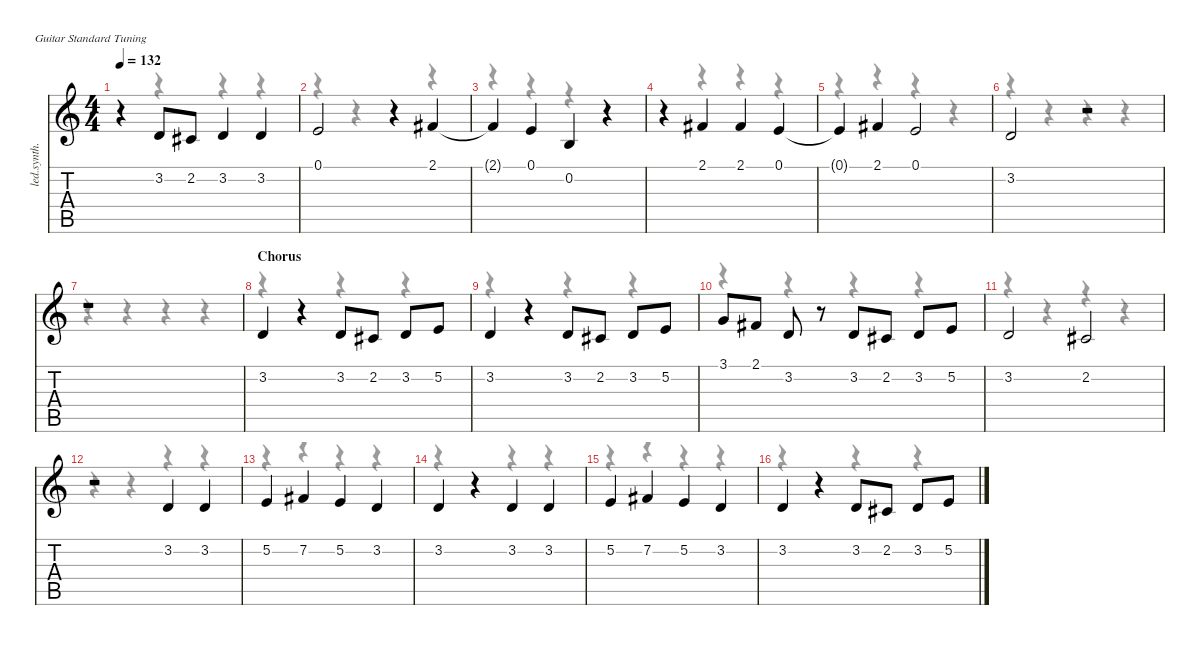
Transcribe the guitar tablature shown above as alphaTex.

\defaultSystemsLayout 4
\hideDynamics
\bracketExtendMode nobrackets
\otherSystemsTrackNameOrientation horizontal
\track ("Vocal" "led.synth.") {instrument lead6voice}
\staff {score tabs}
\tuning (E4 B3 G3 D3 A2 E2)
\voice
\ts (4 4)
\tempo 132
\clef g2
\ks c
r.4{dy f beam Up} 3.2.8{beam Up} 2.2{acc #}.8{beam Up} 3.2.4{beam Up} 3.2.4{beam Up} |
0.1.2{beam Up} r.4{beam Up} 2.1{acc #}.4{beam Up} |
2.1{t acc #}.4{beam Up} 0.1.4{beam Up} 0.2.4{beam Up} r.4{beam Up} |
r.4{beam Up} 2.1{acc #}.4{beam Up} 2.1{acc #}.4{beam Up} 0.1.4{beam Up} |
0.1{t}.4{beam Up} 2.1{acc #}.4{beam Up} 0.1.2{beam Up} |
3.2.2{beam Up} r.2{beam Up} |
r.1{beam Up} |
\section ("" "Chorus")
3.2.4{beam Up} r.4{beam Up} 3.2.8{beam Up} 2.2{acc #}.8{beam Up} 3.2.8{beam Up} 5.2.8{beam Up} |
3.2.4{beam Up} r.4{beam Up} 3.2.8{beam Up} 2.2{acc #}.8{beam Up} 3.2.8{beam Up} 5.2.8{beam Up} |
3.1.8{beam Up} 2.1{acc #}.8{beam Up} 3.2.8{beam Up} r.8{beam Up} 3.2.8{beam Up} 2.2{acc #}.8{beam Up} 3.2.8{beam Up} 5.2.8{beam Up} |
3.2.2{beam Up} 2.2{acc #}.2{beam Up} |
r.2{beam Up} 3.2.4{beam Up} 3.2.4{beam Up} |
5.2.4{beam Up} 7.2{acc #}.4{beam Up} 5.2.4{beam Up} 3.2.4{beam Up} |
3.2.4{beam Up} r.4{beam Up} 3.2.4{beam Up} 3.2.4{beam Up} |
5.2.4{beam Up} 7.2{acc #}.4{beam Up} 5.2.4{beam Up} 3.2.4{beam Up} |
3.2.4{beam Up} r.4{beam Up} 3.2.8{beam Up} 2.2{acc #}.8{beam Up} 3.2.8{beam Up} 5.2.8{beam Up}
\voice
\clef g2
\ottava regular
\simile none
\ks c
r.4{dy mf beam Down} r.4{beam Down} r.4{beam Down} r.4{beam Down} |
r.4{beam Down} r.4{beam Down} r.4{beam Down} r.4{beam Down} |
r.4{beam Down} r.4{beam Down} r.4{beam Down} r.4{beam Down} |
r.4{beam Down} r.4{beam Down} r.4{beam Down} r.4{beam Down} |
r.4{beam Down} r.4{beam Down} r.4{beam Down} r.4{beam Down} |
r.4{beam Down} r.4{beam Down} r.4{beam Down} r.4{beam Down} |
r.4{beam Down} r.4{beam Down} r.4{beam Down} r.4{beam Down} |
r.4{beam Down} r.4{beam Down} r.4{beam Down} r.4{beam Down} |
r.4{beam Down} r.4{beam Down} r.4{beam Down} r.4{beam Down} |
r.4{beam Down} r.4{beam Down} r.4{beam Down} r.4{beam Down} |
r.4{beam Down} r.4{beam Down} r.4{beam Down} r.4{beam Down} |
r.4{beam Down} r.4{beam Down} r.4{beam Down} r.4{beam Down} |
r.4{beam Down} r.4{beam Down} r.4{beam Down} r.4{beam Down} |
r.4{beam Down} r.4{beam Down} r.4{beam Down} r.4{beam Down} |
r.4{beam Down} r.4{beam Down} r.4{beam Down} r.4{beam Down} |
r.4{beam Down} r.4{beam Down} r.4{beam Down} r.4{beam Down}
